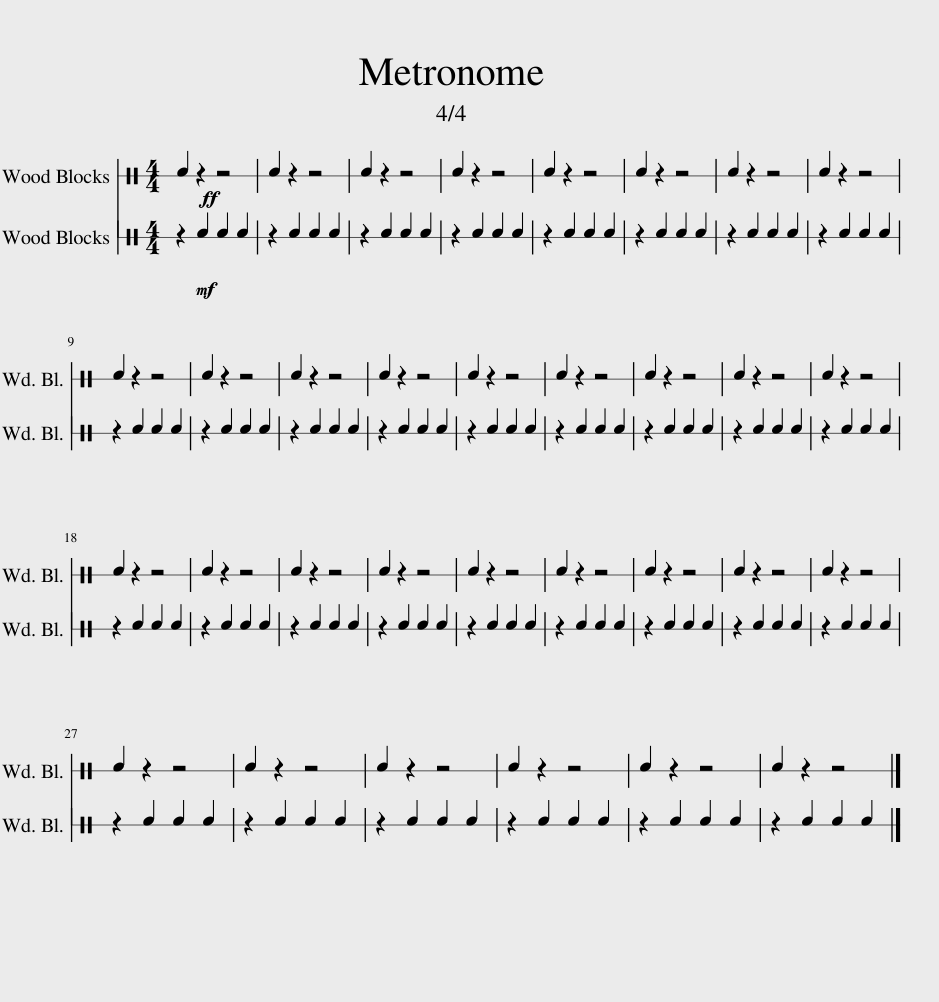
X:1
%%score 1 2
L:1/8
M:4/4
I:linebreak $
K:C
V:1 perc stafflines=1
K:none
V:2 perc stafflines=1
K:none
V:1
!ff! F2 z2 z4 | F2 z2 z4 | F2 z2 z4 | F2 z2 z4 | F2 z2 z4 | %5
 F2 z2 z4 | F2 z2 z4 | F2 z2 z4 |$ F2 z2 z4 | F2 z2 z4 | %10
 F2 z2 z4 | F2 z2 z4 | F2 z2 z4 | F2 z2 z4 | F2 z2 z4 | %15
 F2 z2 z4 | F2 z2 z4 |$ F2 z2 z4 | F2 z2 z4 | F2 z2 z4 | %20
 F2 z2 z4 | F2 z2 z4 | F2 z2 z4 | F2 z2 z4 | F2 z2 z4 | %25
 F2 z2 z4 |$ F2 z2 z4 | F2 z2 z4 | F2 z2 z4 | F2 z2 z4 | %30
 F2 z2 z4 | F2 z2 z4 |] %32
V:2
!mf! z2 F2 F2 F2 | z2 F2 F2 F2 | z2 F2 F2 F2 | z2 F2 F2 F2 | z2 F2 F2 F2 | %5
 z2 F2 F2 F2 | z2 F2 F2 F2 | z2 F2 F2 F2 |$ z2 F2 F2 F2 | z2 F2 F2 F2 | %10
 z2 F2 F2 F2 | z2 F2 F2 F2 | z2 F2 F2 F2 | z2 F2 F2 F2 | z2 F2 F2 F2 | %15
 z2 F2 F2 F2 | z2 F2 F2 F2 |$ z2 F2 F2 F2 | z2 F2 F2 F2 | z2 F2 F2 F2 | %20
 z2 F2 F2 F2 | z2 F2 F2 F2 | z2 F2 F2 F2 | z2 F2 F2 F2 | z2 F2 F2 F2 | %25
 z2 F2 F2 F2 |$ z2 F2 F2 F2 | z2 F2 F2 F2 | z2 F2 F2 F2 | z2 F2 F2 F2 | %30
 z2 F2 F2 F2 | z2 F2 F2 F2 |] %32
